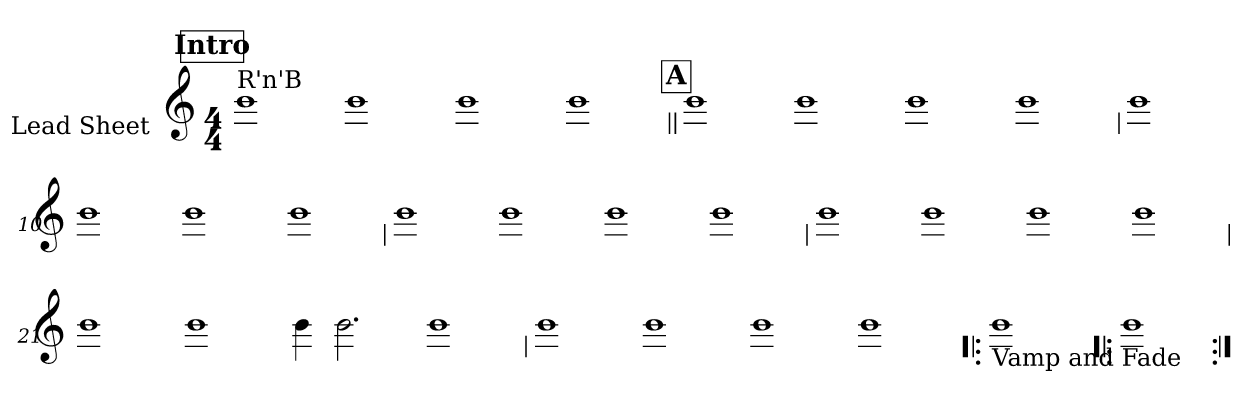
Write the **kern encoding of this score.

**kern
*part1
*staff1
*I"Lead Sheet
*stria0
*clefG2
*k[]
*C:
*M4/4
*MM113
!!LO:REH:place=s1:a:t=Intro
=1||
!LO:TX:a:t=R'n'B
1b
=2-
1b
=3-
1b
=4-
1b
!!LO:LB:g=z
!!LO:REH:place=s1:a:t=A
=5||
1b
=6-
1b
=7-
1b
=8-
1b
!!LO:LB:g=z
=9
1b
=10-
1b
=11-
1b
=12-
1b
!!LO:LB:g=z
=13
1b
=14-
1b
=15-
1b
=16-
1b
!!LO:LB:g=z
=17
1b
=18-
1b
=19-
1b
=20-
1b
!!LO:LB:g=z
=21
1b
=22-
1b
=23-
4b
2.b
=24-
1b
!!LO:LB:g=z
=25
1b
=26-
1b
=27-
1b
=28-
1b
!!LO:LB:g=z
=29|!:
!LO:TX:b:t=Vamp and Fade
1b
=30-
1b
=:|!
*-
